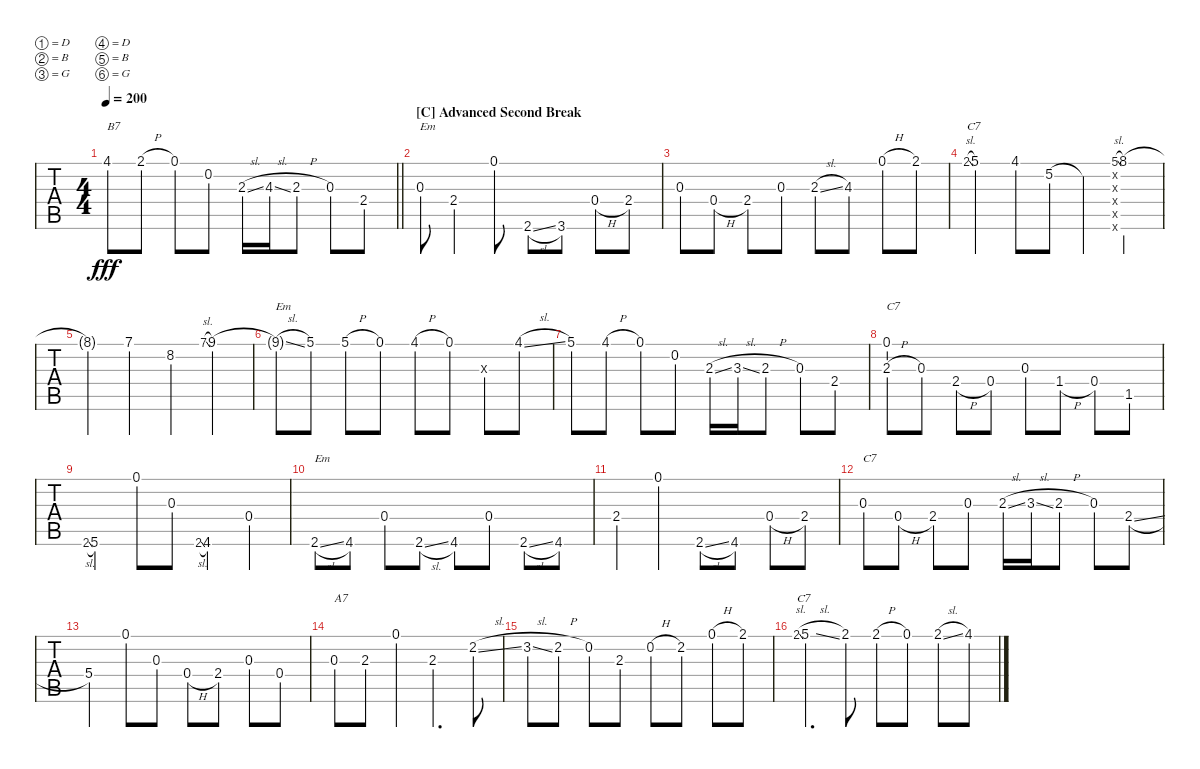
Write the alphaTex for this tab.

\bracketExtendMode groupsimilarinstruments
\singleTrackTrackNamePolicy hidden
\multiTrackTrackNamePolicy hidden
\otherSystemsTrackNameOrientation horizontal
\track ("Dobro" "Dobro") {solo instrument acousticguitarsteel}
\staff {tabs}
\tuning (D4 B3 G3 D3 B2 G2)
\ts (4 4)
\tempo 200
\clef g2
\barLineRight lightlight
\ks eminor
4.1.8{txt "B7" dy fff} 2.1{h}.8 0.1.8 0.2.8 2.3{sl}.16 4.3{sl}.16 2.3{h}.8 0.3.8 2.4.8 |
\section ("C" "Advanced Second Break")
0.3.8{txt "Em"} 2.4.4 0.1.8 2.6{sl}.8 3.6.8 0.4{h}.8 2.4.8 |
0.3.8 0.4{h}.8 2.4.8 0.3.8 2.3{sl}.8 4.3.8 0.1{h}.8 2.1.8 |
2.1{sl}.8{txt "C7" gr} 5.1.4 4.1.8 5.2.8 5.2{t}.4 (5.1{sl} 0.2{x} 0.3{x} 0.4{x} 0.5{x} 0.6{x}).8{gr} 8.1.4 |
8.1{t}.4 7.1.4 8.2.4 7.1{sl}.8{gr} 9.1.4 |
9.1{sl t}.8{txt "Em"} 5.1.8 5.1{h}.8 0.1.8 4.1{h}.8 0.1.8 0.3{x}.8 4.1{sl}.8 |
5.1.8 4.1{h}.8 0.1.8 0.2.8 2.3{sl}.16 3.3{sl}.16 2.3{h}.8 0.3.8 2.4.8 |
(2.3{h} 0.1).8{txt "C7"} 0.3.8 2.4{h}.8 0.4.8 0.3.8 1.4{h}.8 0.4.8 1.5.8 |
2.6{sl}.8{gr} 5.6.4 0.1.8 0.3.8 2.6{sl}.8{gr} 4.6.4 0.4.4 |
2.6{sl}.8{txt "Em"} 4.6.8 0.4.8 2.6{sl}.8 4.6.8 0.4.8 2.6{sl}.8 4.6.8 |
2.4.4 0.1.4 2.6{sl}.8 4.6.8 0.4{h}.8 2.4.8 |
0.3.8{txt "C7"} 0.4{h}.8 2.4.8 0.3.8 2.3{sl}.16 3.3{sl}.16 2.3{h}.8 0.3.8 2.4{sl}.8 |
5.4.4 0.1.8 0.3.8 0.4{h}.8 2.4.8 0.3.8 0.4.8 |
0.3.8{txt "A7"} 2.3.8 0.1.4 2.3.4{d} 2.2{sl}.8 |
3.2{sl}.8 2.2{h}.8 0.2.8 2.3.8 0.2{h}.8 2.2.8 0.1{h}.8 2.1.8 |
2.1{sl}.8{txt "C7" gr} 5.1{sl}.4{d} 2.1.8 2.1{h}.8 0.1.8 2.1{sl}.8 4.1.8
